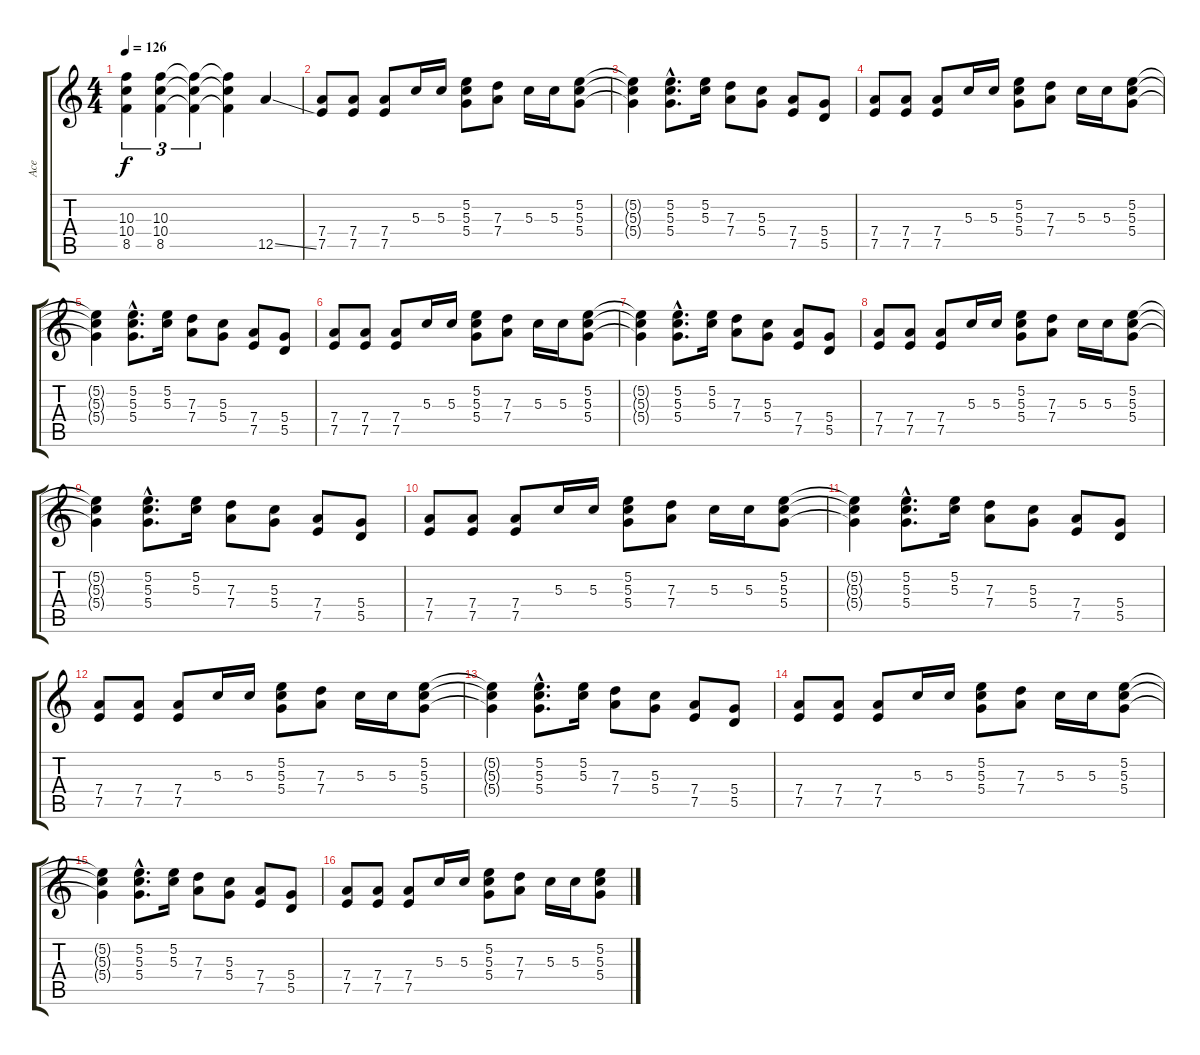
\track ("Ace" "Ace") {instrument overdrivenguitar}
\staff {score tabs}
\tuning (E4 B3 G3 D3 A2 E2) {hide}
\ts (4 4)
\tempo 126
\clef g2
\ks c
(10.3 10.4 8.5).4{tu (3 2) dy f} (10.3 10.4 8.5).4{tu (3 2)} (10.3{t} 10.4{t} 8.5{t}).4{tu (3 2)} (10.3{t} 10.4{t} 8.5{t}).4 12.5{ss}.4 |
(7.4 7.5).8 (7.4 7.5).8 (7.4 7.5).8 5.3.16 5.3.16 (5.2 5.3 5.4).8 (7.3 7.4).8 5.3.16 5.3.16 (5.2 5.3 5.4).8 |
(5.2{t} 5.3{t} 5.4{t}).4 (5.2{hac} 5.3{hac} 5.4{hac}).8{d} (5.2 5.3).16 (7.3 7.4).8 (5.3 5.4).8 (7.4 7.5).8 (5.4 5.5).8 |
(7.4 7.5).8 (7.4 7.5).8 (7.4 7.5).8 5.3.16 5.3.16 (5.2 5.3 5.4).8 (7.3 7.4).8 5.3.16 5.3.16 (5.2 5.3 5.4).8 |
(5.2{t} 5.3{t} 5.4{t}).4 (5.2{hac} 5.3{hac} 5.4{hac}).8{d} (5.2 5.3).16 (7.3 7.4).8 (5.3 5.4).8 (7.4 7.5).8 (5.4 5.5).8 |
(7.4 7.5).8 (7.4 7.5).8 (7.4 7.5).8 5.3.16 5.3.16 (5.2 5.3 5.4).8 (7.3 7.4).8 5.3.16 5.3.16 (5.2 5.3 5.4).8 |
(5.2{t} 5.3{t} 5.4{t}).4 (5.2{hac} 5.3{hac} 5.4{hac}).8{d} (5.2 5.3).16 (7.3 7.4).8 (5.3 5.4).8 (7.4 7.5).8 (5.4 5.5).8 |
(7.4 7.5).8 (7.4 7.5).8 (7.4 7.5).8 5.3.16 5.3.16 (5.2 5.3 5.4).8 (7.3 7.4).8 5.3.16 5.3.16 (5.2 5.3 5.4).8 |
(5.2{t} 5.3{t} 5.4{t}).4 (5.2{hac} 5.3{hac} 5.4{hac}).8{d} (5.2 5.3).16 (7.3 7.4).8 (5.3 5.4).8 (7.4 7.5).8 (5.4 5.5).8 |
(7.4 7.5).8 (7.4 7.5).8 (7.4 7.5).8 5.3.16 5.3.16 (5.2 5.3 5.4).8 (7.3 7.4).8 5.3.16 5.3.16 (5.2 5.3 5.4).8 |
(5.2{t} 5.3{t} 5.4{t}).4 (5.2{hac} 5.3{hac} 5.4{hac}).8{d} (5.2 5.3).16 (7.3 7.4).8 (5.3 5.4).8 (7.4 7.5).8 (5.4 5.5).8 |
(7.4 7.5).8 (7.4 7.5).8 (7.4 7.5).8 5.3.16 5.3.16 (5.2 5.3 5.4).8 (7.3 7.4).8 5.3.16 5.3.16 (5.2 5.3 5.4).8 |
(5.2{t} 5.3{t} 5.4{t}).4 (5.2{hac} 5.3{hac} 5.4{hac}).8{d} (5.2 5.3).16 (7.3 7.4).8 (5.3 5.4).8 (7.4 7.5).8 (5.4 5.5).8 |
(7.4 7.5).8 (7.4 7.5).8 (7.4 7.5).8 5.3.16 5.3.16 (5.2 5.3 5.4).8 (7.3 7.4).8 5.3.16 5.3.16 (5.2 5.3 5.4).8 |
(5.2{t} 5.3{t} 5.4{t}).4 (5.2{hac} 5.3{hac} 5.4{hac}).8{d} (5.2 5.3).16 (7.3 7.4).8 (5.3 5.4).8 (7.4 7.5).8 (5.4 5.5).8 |
(7.4 7.5).8 (7.4 7.5).8 (7.4 7.5).8 5.3.16 5.3.16 (5.2 5.3 5.4).8 (7.3 7.4).8 5.3.16 5.3.16 (5.2 5.3 5.4).8
